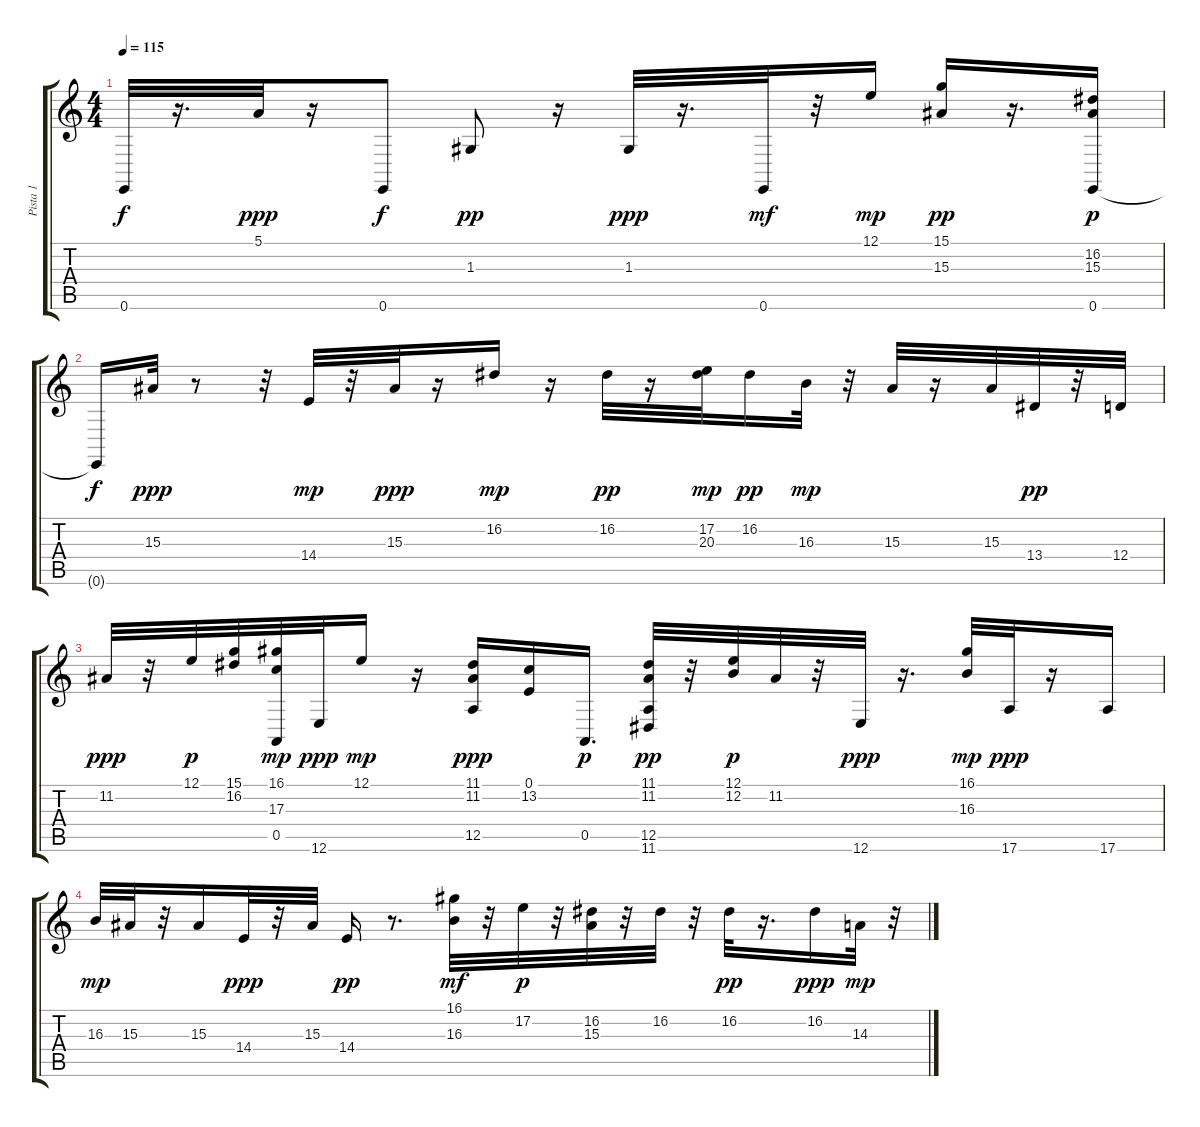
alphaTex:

\track ("Pista 1" "Pista 1") {instrument acousticgrandpiano}
\staff {score tabs}
\tuning (E4 B3 G3 D3 A2 E2) {hide}
\ts (4 4)
\tempo 115
\clef g2
\ks c
0.6{t}.32{dy f} r.16{d} 5.1.32{dy ppp} r.16 0.6.8{dy f} 1.3.8{dy pp} r.16 1.3.32{dy ppp} r.16{d} 0.6.32{dy mf} r.32 12.1.16{dy mp} (15.1 15.3).16{dy pp} r.16{d} (16.2 15.3 0.6).16{dy p} |
0.6{t}.16{dy f} 15.3.32{dy ppp} r.8 r.32 14.4.32{dy mp} r.32 15.3.32{dy ppp} r.16 16.2.16{dy mp} r.16 16.2.32{dy pp} r.16 (17.2 20.3).32{dy mp} 16.2.16{dy pp} 16.3.32{dy mp} r.32 15.3.32 r.16 15.3.32 13.4.32{dy pp} r.32 12.4.32 |
11.2.32{dy ppp} r.32 12.1.32{dy p} (15.1 16.2).32 (16.1 17.3 0.5).32{dy mp} 12.6.32{dy ppp} 12.1.16{dy mp} r.16 (11.1 11.2 12.5).16{dy ppp} (0.1 13.2).16 0.5.16{d dy p} (11.1 11.2 12.5 11.6).32{dy pp} r.32 (12.1 12.2).32{dy p} 11.2.32 r.32 12.6.32{dy ppp} r.16{d} (16.1 16.3).32{dy mp} 17.6.32{dy ppp} r.16 17.6.16 |
16.3.32{dy mp} 15.3.32 r.32 15.3.16 14.4.32{dy ppp} r.32 15.3.32 14.4.16{dy pp} r.8{d} (16.1 16.3).32{dy mf} r.32 17.2.32{dy p} r.32 (16.2 15.3).32 r.32 16.2.32 r.32 16.2.32{dy pp} r.16{d} 16.2.16{dy ppp} 14.3.32{dy mp} r.32
